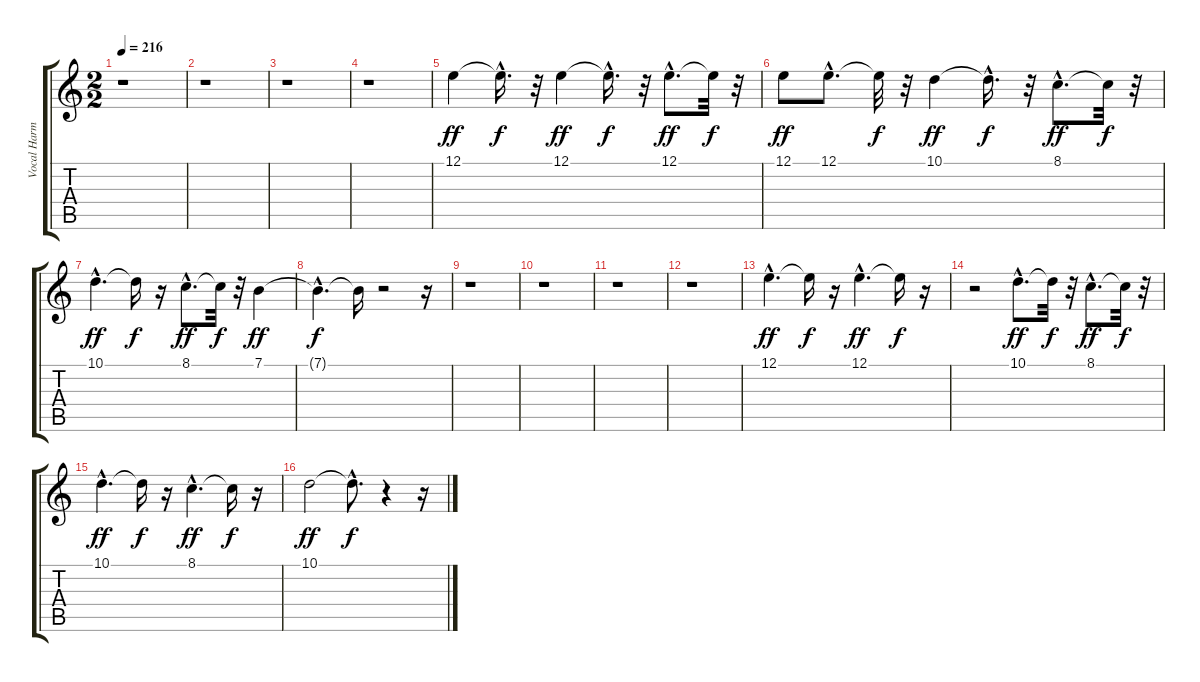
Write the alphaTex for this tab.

\track ("Vocal Harmony" "Vocal Harm") {instrument lead1square}
\staff {score tabs}
\tuning (E4 B3 G3 D3 A2 E2) {hide}
\ts (2 2)
\tempo 216
\clef g2
\ks c
r.1{dy f} |
r.1 |
r.1 |
r.1 |
12.1.4{dy ff} 12.1{hac t}.16{d dy f} r.32 12.1.4{dy ff} 12.1{hac t}.16{d dy f} r.32 12.1{hac}.8{d dy ff} 12.1{t}.32{dy f} r.32 |
12.1.8{dy ff} 12.1{hac}.8{d} 12.1{t}.32{dy f} r.32 10.1.4{dy ff} 10.1{hac t}.16{d dy f} r.32 8.1{hac}.8{d dy ff} 8.1{t}.32{dy f} r.32 |
10.1{hac}.4{d dy ff} 10.1{t}.16{dy f} r.16 8.1{hac}.8{d dy ff} 8.1{t}.32{dy f} r.32 7.1.4{dy ff} |
7.1{hac t}.4{d dy f} 7.1{t}.16 r.2 r.16 |
r.1 |
r.1 |
r.1 |
r.1 |
12.1{hac}.4{d dy ff} 12.1{t}.16{dy f} r.16 12.1{hac}.4{d dy ff} 12.1{t}.16{dy f} r.16 |
r.2 10.1{hac}.8{d dy ff} 10.1{t}.32{dy f} r.32 8.1{hac}.8{d dy ff} 8.1{t}.32{dy f} r.32 |
10.1{hac}.4{d dy ff} 10.1{t}.16{dy f} r.16 8.1{hac}.4{d dy ff} 8.1{t}.16{dy f} r.16 |
10.1.2{dy ff} 10.1{hac t}.8{d dy f} r.4 r.16
